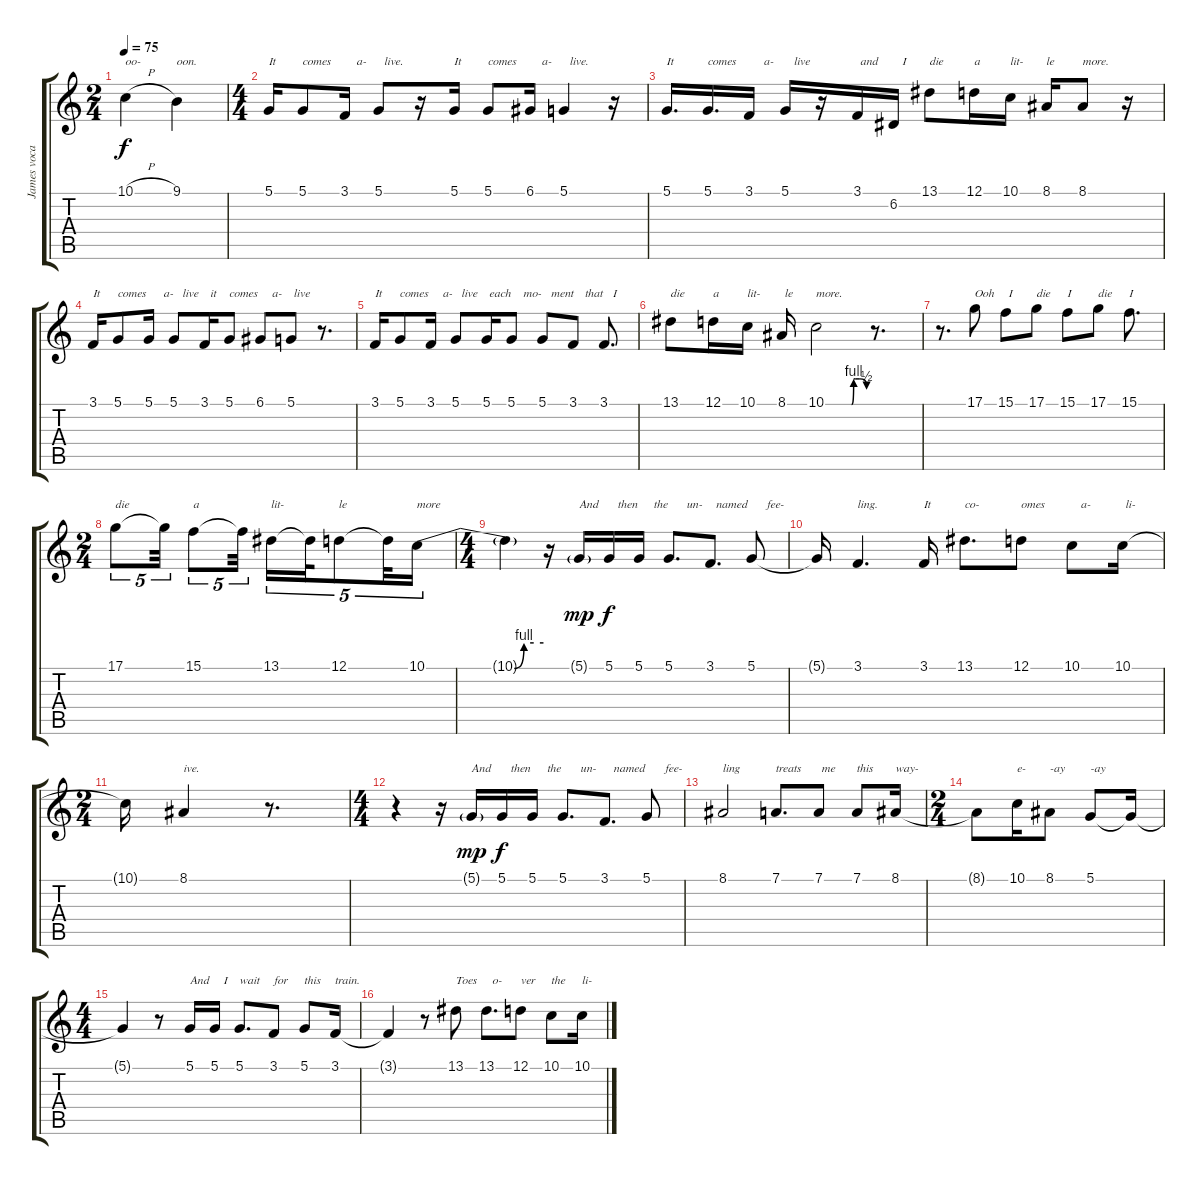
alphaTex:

\track ("James vocals" "James voca") {instrument bassoon}
\staff {score tabs}
\tuning (D4 A3 F3 C3 G2 C2) {hide}
\ts (2 4)
\tempo 75
\clef g2
\ks c
10.1{h}.4{txt "oo-" dy f} 9.1.4{txt "oon."} |
\ts (4 4)
5.1.16{txt "It"} 5.1.8{txt "comes"} 3.1.16{txt "    a-"} 5.1.8{txt "  live."} r.16 5.1.16{txt "It"} 5.1.8{txt "comes"} 6.1.16{txt "    a-"} 5.1.4{txt "  live."} r.16 |
5.1.16{d txt "It"} 5.1.16{d txt "comes"} 3.1.16{txt "     a-"} 5.1.16{txt "   live"} r.16 3.1.16{txt " and"} 6.2.16{txt "   I"} 13.1.8{txt "die "} 12.1.16{txt "a"} 10.1.16{txt "lit-"} 8.1.16{txt "le"} 8.1.8{txt "more."} r.16 |
3.1.16{txt "It"} 5.1.8{txt "comes"} 5.1.16{txt "     a-"} 5.1.8{txt "   live"} 3.1.16{txt "  it"} 5.1.8{txt "comes"} 6.1.8{txt "    a-"} 5.1.8{txt " live"} r.8{d} |
3.1.16{txt "It"} 5.1.8{txt "comes"} 3.1.16{txt "    a-"} 5.1.8{txt "  live"} 5.1.16{txt " each"} 5.1.8{txt "    mo-"} 5.1.8{txt "   ment"} 3.1.8{txt "    that"} 3.1.8{d txt "   I"} |
13.1.8{txt "die"} 12.1.16{txt "a"} 10.1.16{txt "lit-"} 8.1.16{txt " le"} 10.1{be (custom 0 0 30 0 38 0 41 4 44 4 50 4 60 2)}.2{txt "more."} r.8{d} |
r.8{d} 17.1.8{txt "Ooh"} 15.1.8{txt " I"} 17.1.8{txt "die"} 15.1.8{txt "I"} 17.1.8{txt "die"} 15.1.8{d txt "I"} |
\ts (2 4)
17.1.8{tu (5 4) txt "die"} 17.1{t}.32{tu (5 4)} 15.1.8{tu (5 4) txt "a"} 15.1{t}.32{tu (5 4)} 13.1.16{tu (5 4) txt "lit-"} 13.1{t}.32{tu (5 4)} 12.1.8{tu (5 4) txt "le"} 12.1{t}.32{tu (5 4)} 10.1{be (custom 0 0 30 0 45 0 50 4 55 4 60 4)}.16{tu (5 4) txt "more"} |
\ts (4 4)
10.1{t}.4 r.16 5.1{g}.16{txt "And" dy mp} 5.1.16{txt "   then" dy f} 5.1.16{txt "     the"} 5.1.8{d txt "      un-"} 3.1.8{d txt "  named"} 5.1.8{txt "     fee-"} |
5.1{t}.16 3.1.4{d txt "ling."} 3.1.16{txt "It"} 13.1.8{d txt "co-"} 12.1.8{txt "omes"} 10.1.8{txt "   a-"} 10.1.16{txt " li-"} |
\ts (2 4)
10.1{t}.16 8.1.4{txt "ive."} r.8{d} |
\ts (4 4)
r.4 r.16 5.1{g}.16{txt "And" dy mp} 5.1.16{txt "   then" dy f} 5.1.16{txt "     the"} 5.1.8{d txt "      un-"} 3.1.8{d txt "   named"} 5.1.8{txt "      fee-"} |
8.1.2{txt "ling"} 7.1.8{d txt "treats"} 7.1.8{txt " me"} 7.1.8{txt "this"} 8.1.16{txt "way-"} |
\ts (2 4)
8.1{t}.8 10.1.16{txt "e-"} 8.1.8{txt "-ay"} 5.1.8{txt "-ay"} 5.1{t}.16 |
\ts (4 4)
5.1{t}.4 r.8 5.1.16{txt "And"} 5.1.16{txt "   I"} 5.1.8{d txt "wait"} 3.1.8{txt "for"} 5.1.8{txt "this"} 3.1.16{txt "train."} |
3.1{t}.4 r.8 13.1.8{txt "Toes"} 13.1.8{d txt "  o-"} 12.1.8{txt "ver"} 10.1.8{txt "the"} 10.1.16{txt "li-"}
